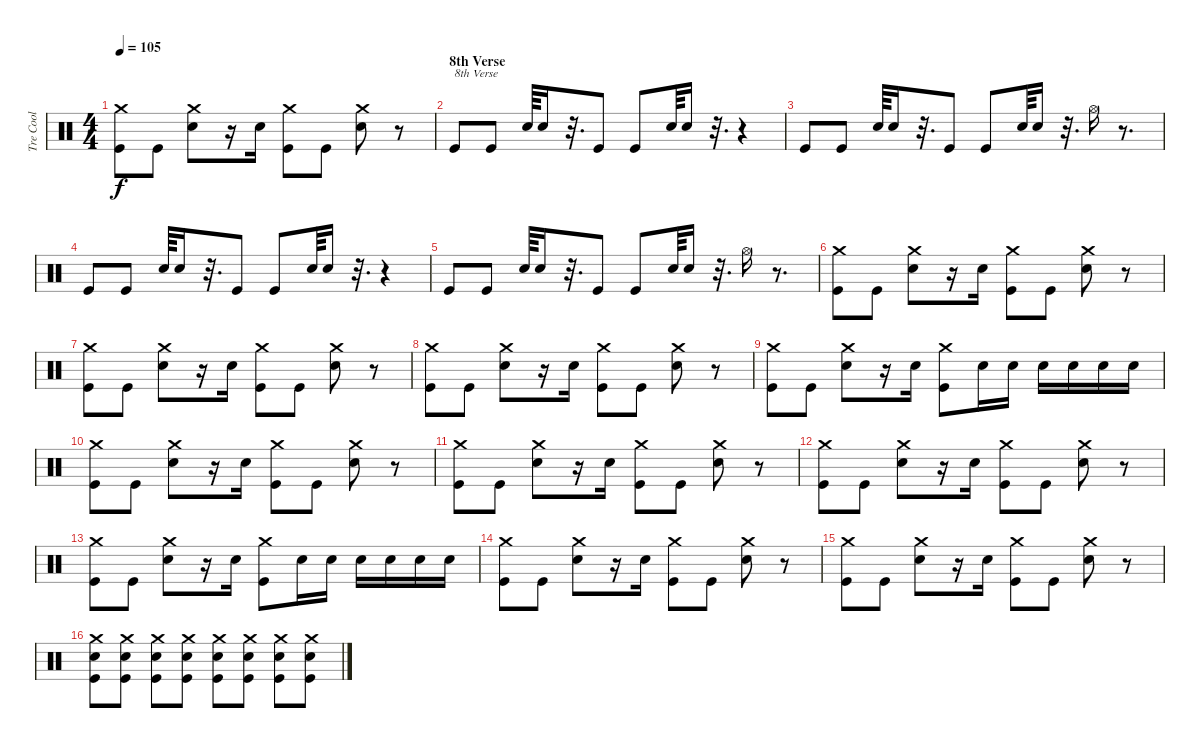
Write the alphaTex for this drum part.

\track ("Tre Cool" "Tre Cool") {instrument percussion}
\staff {score}
\articulation defaults
\ts (4 4)
\tempo 105
\clef neutral
\ks c
("Crash medium (hit)" "Kick (hit)").8{dy f} "Kick (hit)".8 ("Crash medium (hit)" "Snare (hit) 2").8 r.16 "Snare (hit) 2".16 ("Crash medium (hit)" "Kick (hit)").8 "Kick (hit)".8 ("Crash medium (hit)" "Snare (hit) 2").8 r.8 |
\section ("" "8th Verse")
"Kick (hit)".8{txt "8th Verse" volume 10} "Kick (hit)".8 "Snare (hit) 2".64 "Snare (hit) 2".16 r.32{d} "Kick (hit)".8 "Kick (hit)".8 "Snare (hit) 2".64 "Snare (hit) 2".16 r.32{d} r.4 |
"Kick (hit)".8 "Kick (hit)".8 "Snare (hit) 2".64 "Snare (hit) 2".16 r.32{d} "Kick (hit)".8 "Kick (hit)".8 "Snare (hit) 2".64 "Snare (hit) 2".16 r.32{d} "Hi-Hat (open)".16 r.8{d} |
"Kick (hit)".8 "Kick (hit)".8 "Snare (hit) 2".64 "Snare (hit) 2".16 r.32{d} "Kick (hit)".8 "Kick (hit)".8 "Snare (hit) 2".64 "Snare (hit) 2".16 r.32{d} r.4 |
"Kick (hit)".8 "Kick (hit)".8 "Snare (hit) 2".64 "Snare (hit) 2".16 r.32{d} "Kick (hit)".8 "Kick (hit)".8 "Snare (hit) 2".64 "Snare (hit) 2".16 r.32{d} "Hi-Hat (open)".16 r.8{d} |
("Crash medium (hit)" "Kick (hit)").8{volume 11} "Kick (hit)".8 ("Crash medium (hit)" "Snare (hit) 2").8 r.16 "Snare (hit) 2".16 ("Crash medium (hit)" "Kick (hit)").8 "Kick (hit)".8 ("Crash medium (hit)" "Snare (hit) 2").8 r.8 |
("Crash medium (hit)" "Kick (hit)").8 "Kick (hit)".8 ("Crash medium (hit)" "Snare (hit) 2").8 r.16 "Snare (hit) 2".16 ("Crash medium (hit)" "Kick (hit)").8 "Kick (hit)".8 ("Crash medium (hit)" "Snare (hit) 2").8 r.8 |
("Crash medium (hit)" "Kick (hit)").8 "Kick (hit)".8 ("Crash medium (hit)" "Snare (hit) 2").8 r.16 "Snare (hit) 2".16 ("Crash medium (hit)" "Kick (hit)").8 "Kick (hit)".8 ("Crash medium (hit)" "Snare (hit) 2").8 r.8 |
("Crash medium (hit)" "Kick (hit)").8 "Kick (hit)".8 ("Crash medium (hit)" "Snare (hit) 2").8 r.16 "Snare (hit) 2".16 ("Crash medium (hit)" "Kick (hit)").8 "Snare (hit) 2".16 "Snare (hit) 2".16 "Snare (hit) 2".16 "Snare (hit) 2".16 "Snare (hit) 2".16 "Snare (hit) 2".16 |
("Crash medium (hit)" "Kick (hit)").8 "Kick (hit)".8 ("Crash medium (hit)" "Snare (hit) 2").8 r.16 "Snare (hit) 2".16 ("Crash medium (hit)" "Kick (hit)").8 "Kick (hit)".8 ("Crash medium (hit)" "Snare (hit) 2").8 r.8 |
("Crash medium (hit)" "Kick (hit)").8 "Kick (hit)".8 ("Crash medium (hit)" "Snare (hit) 2").8 r.16 "Snare (hit) 2".16 ("Crash medium (hit)" "Kick (hit)").8 "Kick (hit)".8 ("Crash medium (hit)" "Snare (hit) 2").8 r.8 |
("Crash medium (hit)" "Kick (hit)").8 "Kick (hit)".8 ("Crash medium (hit)" "Snare (hit) 2").8 r.16 "Snare (hit) 2".16 ("Crash medium (hit)" "Kick (hit)").8 "Kick (hit)".8 ("Crash medium (hit)" "Snare (hit) 2").8 r.8 |
("Crash medium (hit)" "Kick (hit)").8 "Kick (hit)".8 ("Crash medium (hit)" "Snare (hit) 2").8 r.16 "Snare (hit) 2".16 ("Crash medium (hit)" "Kick (hit)").8 "Snare (hit) 2".16 "Snare (hit) 2".16 "Snare (hit) 2".16 "Snare (hit) 2".16 "Snare (hit) 2".16 "Snare (hit) 2".16 |
("Crash medium (hit)" "Kick (hit)").8 "Kick (hit)".8 ("Crash medium (hit)" "Snare (hit) 2").8 r.16 "Snare (hit) 2".16 ("Crash medium (hit)" "Kick (hit)").8 "Kick (hit)".8 ("Crash medium (hit)" "Snare (hit) 2").8 r.8 |
("Crash medium (hit)" "Kick (hit)").8 "Kick (hit)".8 ("Crash medium (hit)" "Snare (hit) 2").8 r.16 "Snare (hit) 2".16 ("Crash medium (hit)" "Kick (hit)").8 "Kick (hit)".8 ("Crash medium (hit)" "Snare (hit) 2").8 r.8 |
("Crash medium (hit)" "Snare (hit) 2" "Kick (hit)").8{volume 11} ("Crash medium (hit)" "Snare (hit) 2" "Kick (hit)").8 ("Crash medium (hit)" "Snare (hit) 2" "Kick (hit)").8 ("Crash medium (hit)" "Snare (hit) 2" "Kick (hit)").8 ("Crash medium (hit)" "Snare (hit) 2" "Kick (hit)").8 ("Crash medium (hit)" "Snare (hit) 2" "Kick (hit)").8 ("Crash medium (hit)" "Snare (hit) 2" "Kick (hit)").8 ("Crash medium (hit)" "Snare (hit) 2" "Kick (hit)").8
